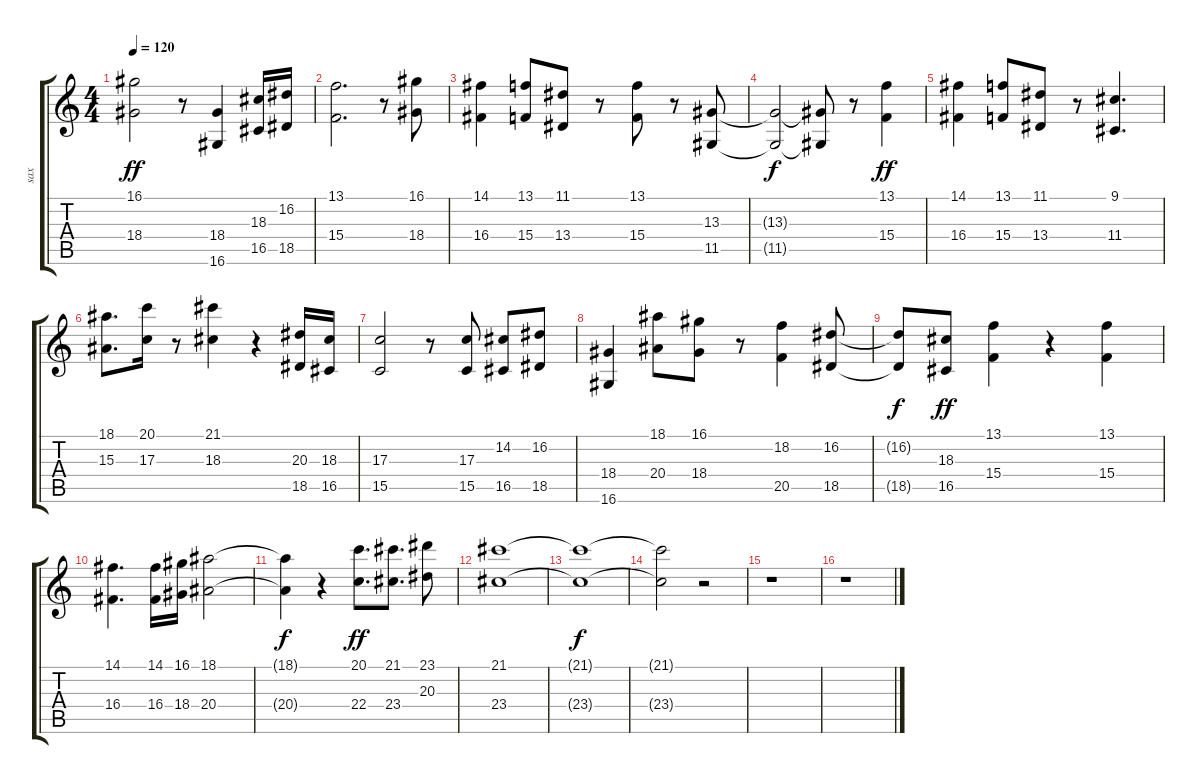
\track ("sax" "sax") {instrument sopranosax}
\staff {score tabs}
\tuning (E4 B3 G3 D3 A2 E2) {hide}
\ts (4 4)
\tempo 120
\clef g2
\ks c
(16.1 18.4).2{dy ff} r.8 (18.4 16.6).4 (18.3 16.5).16 (16.2 18.5).16 |
(13.1 15.4).2{d} r.8 (16.1 18.4).8 |
(14.1 16.4).4 (13.1 15.4).8 (11.1 13.4).8 r.8 (13.1 15.4).8 r.8 (13.3 11.5).8 |
(13.3{t} 11.5{t}).2{dy f} (13.3{t} 11.5{t}).8 r.8 (13.1 15.4).4{dy ff} |
(14.1 16.4).4 (13.1 15.4).8 (11.1 13.4).8 r.8 (9.1 11.4).4{d} |
(18.1 15.3).8{d} (20.1 17.3).16 r.8 (21.1 18.3).4 r.4 (20.3 18.5).16 (18.3 16.5).16 |
(17.3 15.5).2 r.8 (17.3 15.5).8 (14.2 16.5).8 (16.2 18.5).8 |
(18.4 16.6).4 (18.1 20.4).8 (16.1 18.4).8 r.8 (18.2 20.5).4 (16.2 18.5).8 |
(16.2{t} 18.5{t}).8{dy f} (18.3 16.5).8{dy ff} (13.1 15.4).4 r.4 (13.1 15.4).4 |
(14.1 16.4).4{d} (14.1 16.4).16 (16.1 18.4).16 (18.1 20.4).2 |
(18.1{t} 20.4{t}).4{dy f} r.4 (20.1 22.4).8{d dy ff} (21.1 23.4).8{d} (23.1 20.3).8 |
(21.1 23.4).1 |
(21.1{t} 23.4{t}).1{dy f} |
(21.1{t} 23.4{t}).2 r.2 |
r.1 |
r.1
